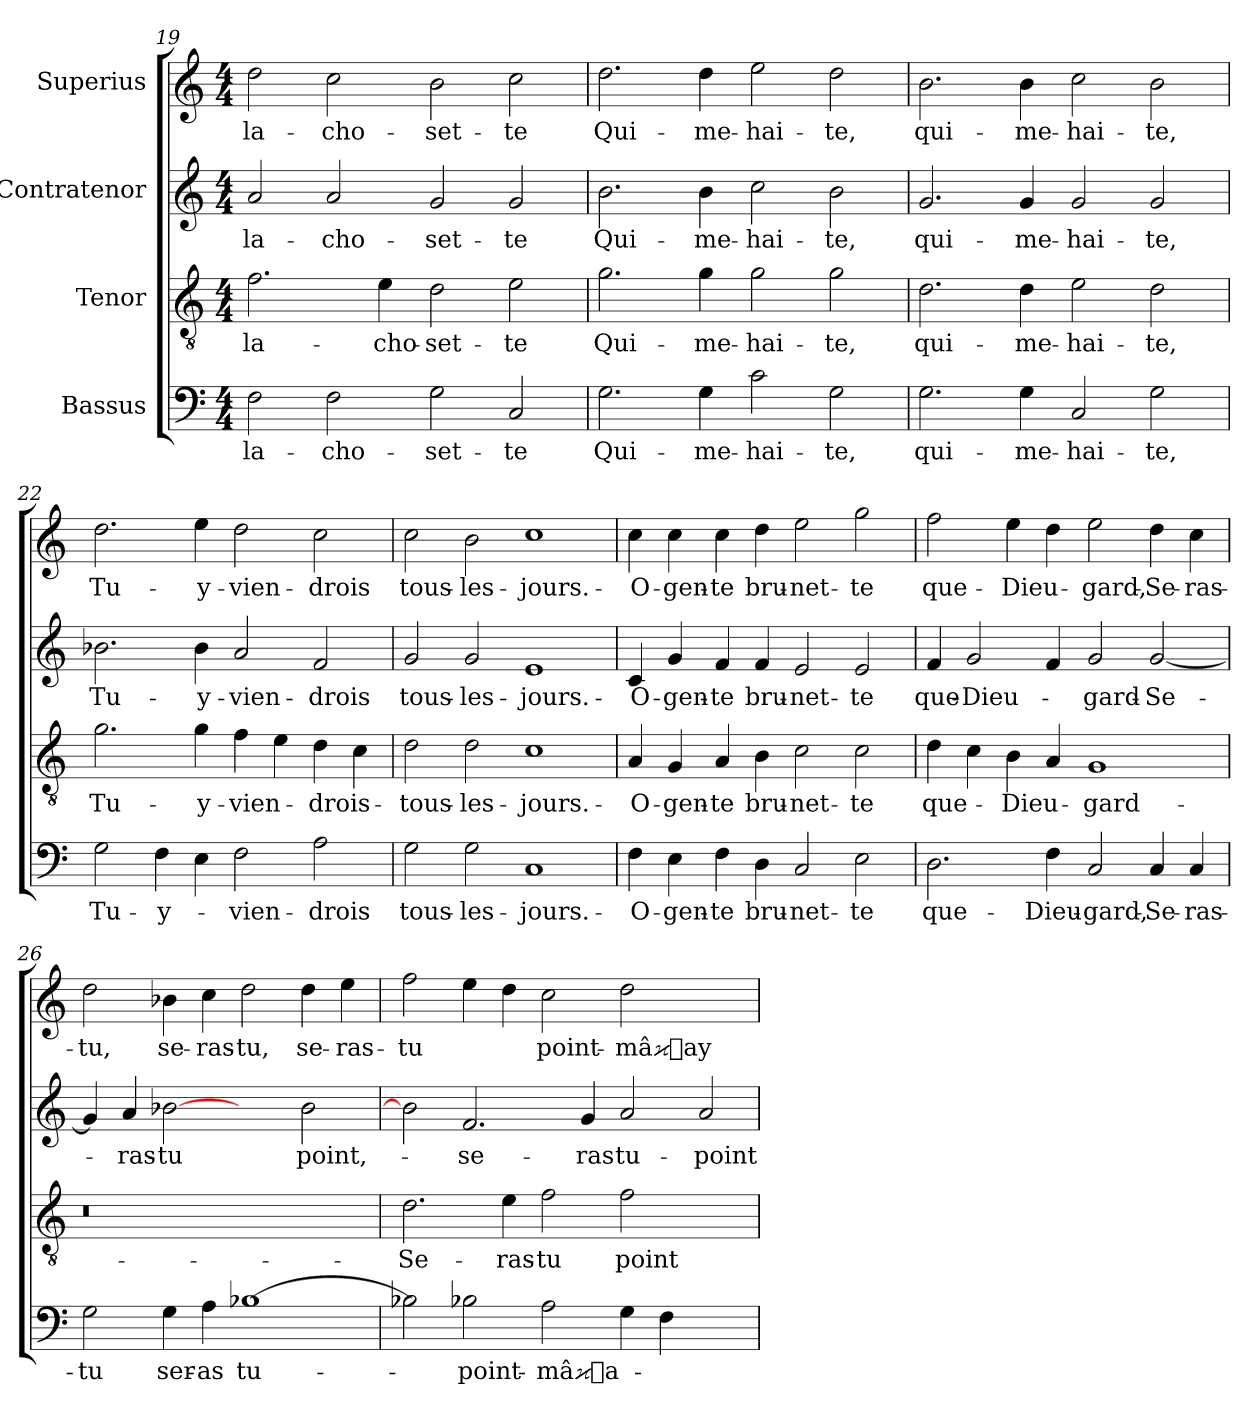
**kern	**text	**kern	**text	**kern	**text	**kern	**text
*part4	*part4	*part3	*part3	*part2	*part2	*part1	*part1
*staff4	*staff4	*staff3	*staff3	*staff2	*staff2	*staff1	*staff1
*I"Bassus	*	*I"Tenor	*	*I"Contratenor	*	*I"Superius	*
*clefF4	*	*clefGv2	*	*clefG2	*	*clefG2	*
*k[]	*	*k[]	*	*k[]	*	*k[]	*
*M4/4	*	*M4/4	*	*M4/4	*	*M4/4	*
=19	=19	=19	=19	=19	=19	=19	=19
2F\	la-	2.f\	la-	2a/	la-	2dd\	la-
2F\	cho-	.	.	2a/	cho-	2cc\	cho-
.	.	4e\	cho-	.	.	.	.
2G\	-set-	2d\	-set-	2g/	-set-	2b\	-set-
2C/	-te	2e\	-te	2g/	-te	2cc\	-te
=20	=20	=20	=20	=20	=20	=20	=20
2.G\	Qui-	2.g\	Qui-	2.b\	Qui-	2.dd\	Qui-
4G\	me-	4g\	me-	4b\	me-	4dd\	me-
2c\	hai-	2g\	hai-	2cc\	hai-	2ee\	hai-
2G\	-te,	2g\	-te,	2b\	-te,	2dd\	-te,
=21	=21	=21	=21	=21	=21	=21	=21
2.G\	qui-	2.d\	qui-	2.g/	qui-	2.b\	qui-
4G\	me-	4d\	me-	4g/	me-	4b\	me-
2C/	hai-	2e\	hai-	2g/	hai-	2cc\	hai-
2G\	-te,	2d\	-te,	2g/	-te,	2b\	-te,
=22	=22	=22	=22	=22	=22	=22	=22
2G\	Tu-	2.g\	Tu-	2.b-X\	Tu-	2.dd\	Tu-
4F\	y-	.	.	.	.	.	.
4E\	.	4g\	y-	4b-\	y-	4ee\	y-
2F\	vien-	4f\	vien-	2a/	vien-	2dd\	vien-
.	.	4e\	.	.	.	.	.
2A\	-drois	4d\	drois-	2f/	-drois	2cc\	-drois
.	.	4c\	.	.	.	.	.
=23	=23	=23	=23	=23	=23	=23	=23
2G\	tous-	2d\	tous-	2g/	tous-	2cc\	tous-
2G\	les-	2d\	les-	2g/	les-	2b\	les-
1C/	jours.-	1c\	jours.-	1e/	jours.-	1cc\	jours.-
=24	=24	=24	=24	=24	=24	=24	=24
4F\	O-	4A/	O-	4c/	O-	4cc\	O-
4E\	gen-	4G/	gen-	4g/	gen-	4cc\	gen-
4F\	-te	4A/	-te	4f/	-te	4cc\	-te
4D\	bru-	4B\	bru-	4f/	bru-	4dd\	bru-
2C/	-net-	2c\	-net-	2e/	-net-	2ee\	-net-
2E\	-te	2c\	-te	2e/	-te	2gg\	-te
=25	=25	=25	=25	=25	=25	=25	=25
2.D\	que-	4d\	que-	4f/	que-	2ff\	que-
.	.	4c\	.	2g/	Dieu-	.	.
.	.	4B\	Dieu-	.	.	4ee\	Dieu-
4F\	Dieu-	4A/	.	4f/	.	4dd\	.
2C/	gard,-	1G/	gard-	2g/	gard-	2ee\	gard,-
4C/	Se-	.	.	[2g/	Se-	4dd\	Se-
4C/	-ras-	.	.	.	.	4cc\	-ras-
=26	=26	=26	=26	=26	=26	=26	=26
!	!	!LO:N:vis=0	!	!	!	!	!
2G\	-tu	1r	.	4g/]	.	2dd\	-tu,
.	.	.	.	4a/	-ras-	.	.
4G\	ser-	.	.	[2b-X\	-tu	4b-X\	se-
4A\	-as	.	.	.	.	4cc\	-ras-
[1B-X\	tu-	1ryy	.	2ryy	.	2dd\	-tu,
.	.	.	.	2b-\	point,-	4dd\	se-
.	.	.	.	.	.	4ee\	-ras-
=27	=27	=27	=27	=27	=27	=27	=27
2B-X\]	.	2.d\	Se-	2b-\]	.	2ff\	-tu
2B-X\	point-	.	.	2.f/	se-	4ee\	.
.	.	4e\	-ras-	.	.	4dd\	.
2A\	mâa-	2f\	-tu	.	.	2cc\	point-
.	.	.	.	4g/	-ras	.	.
4G\	.	2f\	point-	2a/	tu-	2dd\	mâay-
4F\	.	.	.	.	.	.	.
2ryy	.	2ryy	.	2a/	point-	2ryy	.
=	=	=	=	=	=	=	=
*-	*-	*-	*-	*-	*-	*-	*-
